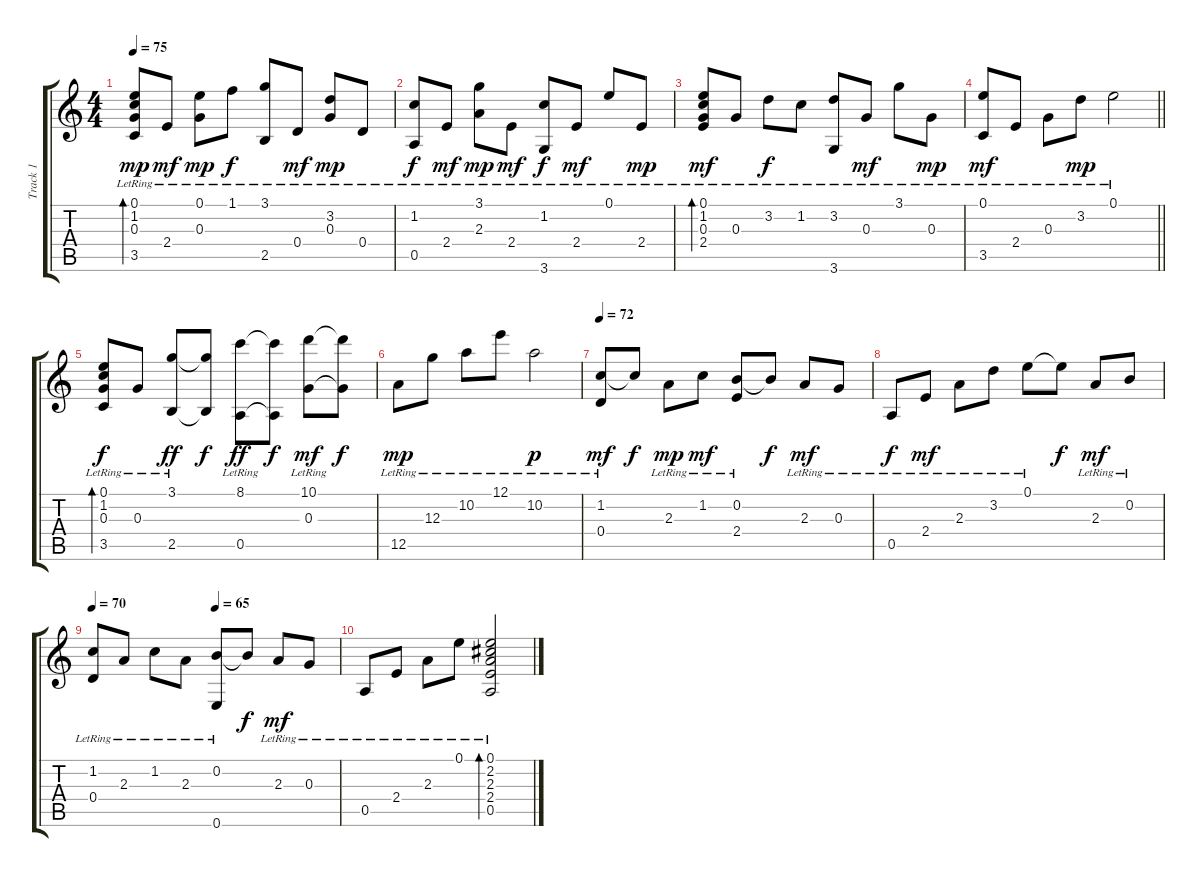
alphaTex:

\track ("Track 1" "Track 1") {instrument acousticguitarnylon}
\staff {score tabs}
\tuning (E4 B3 G3 D3 A2 E2) {hide}
\ts (4 4)
\tempo 75
\clef g2
\ks c
(0.1{lr} 1.2{lr} 0.3{lr} 3.5{lr}).8{bd 120 dy mp} 2.4{lr}.8{dy mf} (0.1{lr} 0.3{lr}).8{dy mp} 1.1{lr}.8{dy f} (3.1{lr} 2.5{lr}).8 0.4{lr}.8{dy mf} (3.2{lr} 0.3{lr}).8{dy mp} 0.4{lr}.8 |
(1.2{lr} 0.5{lr}).8{dy f} 2.4{lr}.8{dy mf} (3.1{lr} 2.3{lr}).8{dy mp} 2.4{lr}.8{dy mf} (1.2{lr} 3.6{lr}).8{dy f} 2.4{lr}.8{dy mf} 0.1{lr}.8 2.4{lr}.8{dy mp} |
(0.1{lr} 1.2{lr} 0.3{lr} 2.4{lr}).8{bd 120 dy mf} 0.3{lr}.8 3.2{lr}.8{dy f} 1.2{lr}.8 (3.2{lr} 3.6{lr}).8 0.3{lr}.8{dy mf} 3.1{lr}.8 0.3{lr}.8{dy mp} |
\barLineRight lightlight
(0.1{lr} 3.5{lr}).8{dy mf} 2.4{lr}.8 0.3{lr}.8 3.2{lr}.8{dy mp} 0.1{lr}.2 |
(0.1{lr} 1.2{lr} 0.3{lr} 3.5{lr}).8{bd 240 dy f} 0.3{lr}.8 (3.1{lr} 2.5{lr}).8{dy ff} (3.1{t} 2.5{t}).8{dy f} (8.1{lr} 0.5{lr}).8{dy ff} (8.1{t} 0.5{t}).8{dy f} (10.1{lr} 0.3{lr}).8{dy mf} (10.1{t} 0.3{t}).8{dy f} |
12.5{lr}.8{dy mp} 12.3{lr}.8 10.2{lr}.8 12.1{lr}.8 10.2{lr}.2{dy p} |
\tempo 72
(1.2{lr} 0.4{lr}).8{dy mf} 1.2{t}.8{dy f} 2.3{lr}.8{dy mp} 1.2{lr}.8{dy mf} (0.2{lr} 2.4{lr}).8 0.2{t}.8{dy f} 2.3{lr}.8{dy mf} 0.3{lr}.8 |
0.5{lr}.8{dy f} 2.4{lr}.8{dy mf} 2.3{lr}.8 3.2{lr}.8 0.1{lr}.8 0.1{t}.8{dy f} 2.3{lr}.8{dy mf} 0.2{lr}.8 |
\tempo 70
\tempo (65 0.5)
(1.2{lr} 0.4{lr}).8 2.3{lr}.8 1.2{lr}.8 2.3{lr}.8 (0.2{lr} 0.6{lr}).8 0.2{t}.8{dy f} 2.3{lr}.8{dy mf} 0.3{lr}.8 |
0.5{lr}.8 2.4{lr}.8 2.3{lr}.8 0.1{lr}.8 (0.1{lr} 2.2{lr} 2.3{lr} 2.4{lr} 0.5{lr}).2{bd 240}
